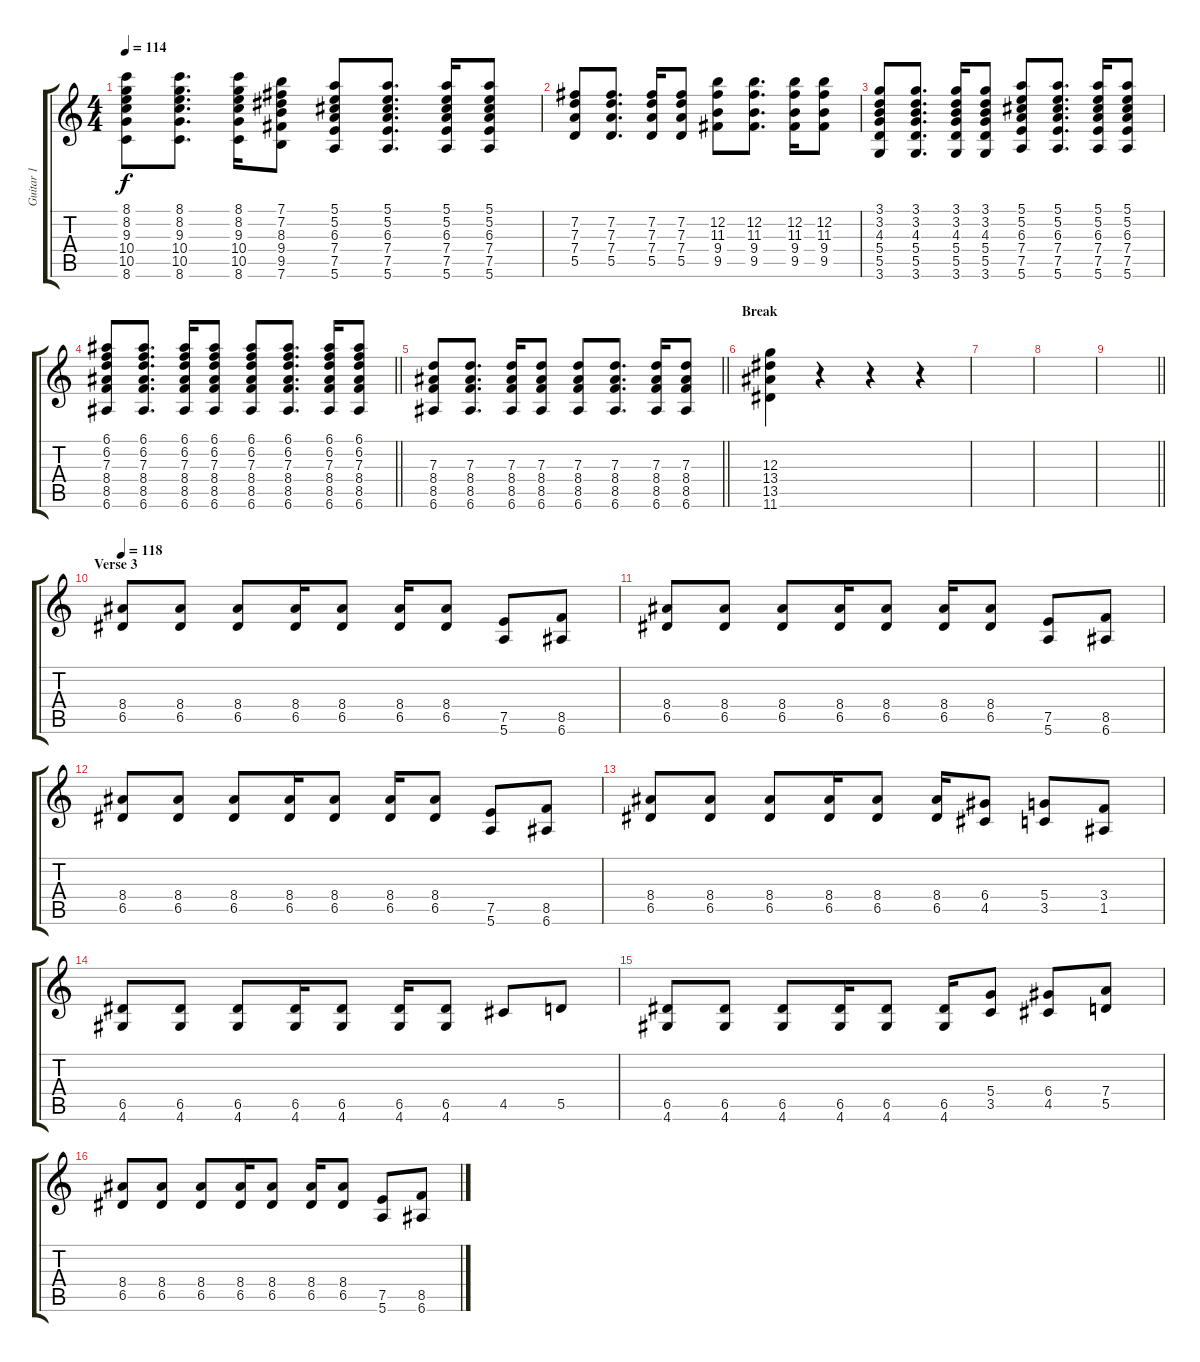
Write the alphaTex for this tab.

\track ("Guitar 1" "Guitar 1") {instrument overdrivenguitar}
\staff {score tabs}
\tuning (E4 B3 G3 D3 A2 E2) {hide}
\ts (4 4)
\tempo 114
\clef g2
\ks c
(8.1 8.2 9.3 10.4 10.5 8.6).8{dy f} (8.1 8.2 9.3 10.4 10.5 8.6).8{d} (8.1 8.2 9.3 10.4 10.5 8.6).16 (7.1 7.2 8.3 9.4 9.5 7.6).8 (5.1 5.2 6.3 7.4 7.5 5.6).8 (5.1 5.2 6.3 7.4 7.5 5.6).8{d} (5.1 5.2 6.3 7.4 7.5 5.6).16 (5.1 5.2 6.3 7.4 7.5 5.6).8 |
(7.2 7.3 7.4 5.5).8 (7.2 7.3 7.4 5.5).8{d} (7.2 7.3 7.4 5.5).16 (7.2 7.3 7.4 5.5).8 (12.2 11.3 9.4 9.5).8 (12.2 11.3 9.4 9.5).8{d} (12.2 11.3 9.4 9.5).16 (12.2 11.3 9.4 9.5).8 |
(3.1 3.2 4.3 5.4 5.5 3.6).8 (3.1 3.2 4.3 5.4 5.5 3.6).8{d} (3.1 3.2 4.3 5.4 5.5 3.6).16 (3.1 3.2 4.3 5.4 5.5 3.6).8 (5.1 5.2 6.3 7.4 7.5 5.6).8 (5.1 5.2 6.3 7.4 7.5 5.6).8{d} (5.1 5.2 6.3 7.4 7.5 5.6).16 (5.1 5.2 6.3 7.4 7.5 5.6).8 |
\barLineRight lightlight
(6.1 6.2 7.3 8.4 8.5 6.6).8 (6.1 6.2 7.3 8.4 8.5 6.6).8{d} (6.1 6.2 7.3 8.4 8.5 6.6).16 (6.1 6.2 7.3 8.4 8.5 6.6).8 (6.1 6.2 7.3 8.4 8.5 6.6).8 (6.1 6.2 7.3 8.4 8.5 6.6).8{d} (6.1 6.2 7.3 8.4 8.5 6.6).16 (6.1 6.2 7.3 8.4 8.5 6.6).8 |
\barLineRight lightlight
(7.3 8.4 8.5 6.6).8 (7.3 8.4 8.5 6.6).8{d} (7.3 8.4 8.5 6.6).16 (7.3 8.4 8.5 6.6).8 (7.3 8.4 8.5 6.6).8 (7.3 8.4 8.5 6.6).8{d} (7.3 8.4 8.5 6.6).16 (7.3 8.4 8.5 6.6).8 |
\section ("" "Break")
(12.3 13.4 13.5 11.6).4 r.4 r.4 r.4 |
|
|
\barLineRight lightlight
|
\section ("" "Verse 3")
\tempo 118
(8.4 6.5).8 (8.4 6.5).8 (8.4 6.5).8 (8.4 6.5).16 (8.4 6.5).8 (8.4 6.5).16 (8.4 6.5).8 (7.5 5.6).8 (8.5 6.6).8 |
(8.4 6.5).8 (8.4 6.5).8 (8.4 6.5).8 (8.4 6.5).16 (8.4 6.5).8 (8.4 6.5).16 (8.4 6.5).8 (7.5 5.6).8 (8.5 6.6).8 |
(8.4 6.5).8 (8.4 6.5).8 (8.4 6.5).8 (8.4 6.5).16 (8.4 6.5).8 (8.4 6.5).16 (8.4 6.5).8 (7.5 5.6).8 (8.5 6.6).8 |
(8.4 6.5).8 (8.4 6.5).8 (8.4 6.5).8 (8.4 6.5).16 (8.4 6.5).8 (8.4 6.5).16 (6.4 4.5).8 (5.4 3.5).8 (3.4 1.5).8 |
(6.5 4.6).8 (6.5 4.6).8 (6.5 4.6).8 (6.5 4.6).16 (6.5 4.6).8 (6.5 4.6).16 (6.5 4.6).8 4.5.8 5.5.8 |
(6.5 4.6).8 (6.5 4.6).8 (6.5 4.6).8 (6.5 4.6).16 (6.5 4.6).8 (6.5 4.6).16 (5.4 3.5).8 (6.4 4.5).8 (7.4 5.5).8 |
(8.4 6.5).8 (8.4 6.5).8 (8.4 6.5).8 (8.4 6.5).16 (8.4 6.5).8 (8.4 6.5).16 (8.4 6.5).8 (7.5 5.6).8 (8.5 6.6).8
